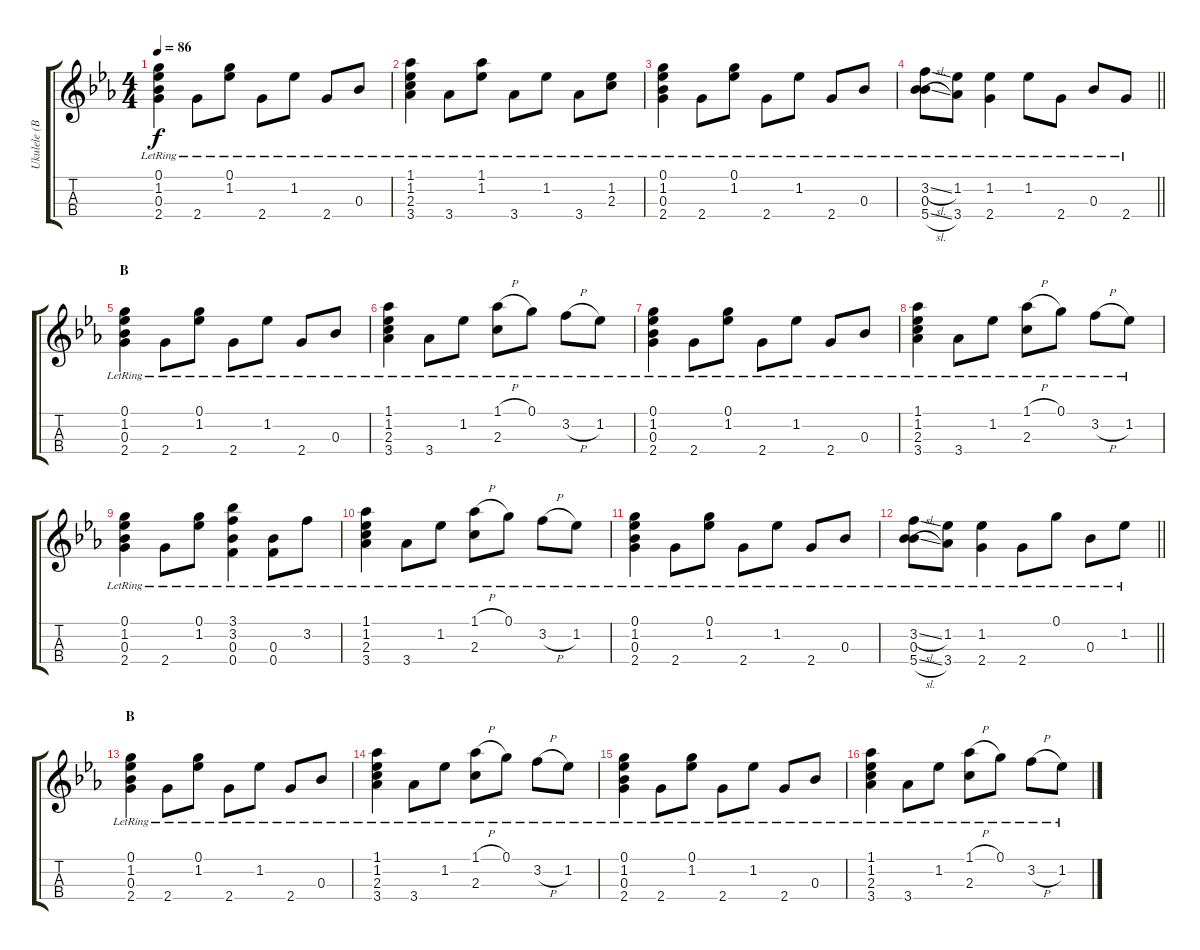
\track ("Ukulele (Bb tuning)" "Ukulele (B") {instrument acousticguitarnylon}
\staff {score tabs}
\tuning (G4 D4 Bb3 F3) {hide}
\ts (4 4)
\tempo 86
\clef g2
\ks eb
(0.1{lr} 1.2{lr} 0.3{lr} 2.4{lr}).4{dy f} 2.4{lr}.8 (0.1{lr} 1.2{lr}).8 2.4{lr}.8 1.2{lr}.8 2.4{lr}.8 0.3{lr}.8 |
(1.1{lr} 1.2{lr} 2.3{lr} 3.4{lr}).4 3.4{lr}.8 (1.1{lr} 1.2{lr}).8 3.4{lr}.8 1.2{lr}.8 3.4{lr}.8 (1.2{lr} 2.3{lr}).8 |
(0.1{lr} 1.2{lr} 0.3{lr} 2.4{lr}).4 2.4{lr}.8 (0.1{lr} 1.2{lr}).8 2.4{lr}.8 1.2{lr}.8 2.4{lr}.8 0.3{lr}.8 |
\barLineRight lightlight
(3.2{sl lr} 0.3{lr} 5.4{sl lr}).8 (1.2{lr} 3.4{lr}).8 (1.2{lr} 2.4{lr}).4 1.2{lr}.8 2.4{lr}.8 0.3{lr}.8 2.4{lr}.8 |
\section ("" "B")
(0.1{lr} 1.2{lr} 0.3{lr} 2.4{lr}).4 2.4{lr}.8 (0.1{lr} 1.2{lr}).8 2.4{lr}.8 1.2{lr}.8 2.4{lr}.8 0.3{lr}.8 |
(1.1{lr} 1.2{lr} 2.3{lr} 3.4{lr}).4 3.4{lr}.8 1.2{lr}.8 (1.1{h lr} 2.3{lr}).8 0.1{lr}.8 3.2{h lr}.8 1.2{lr}.8 |
(0.1{lr} 1.2{lr} 0.3{lr} 2.4{lr}).4 2.4{lr}.8 (0.1{lr} 1.2{lr}).8 2.4{lr}.8 1.2{lr}.8 2.4{lr}.8 0.3{lr}.8 |
(1.1{lr} 1.2{lr} 2.3{lr} 3.4{lr}).4 3.4{lr}.8 1.2{lr}.8 (1.1{h lr} 2.3{lr}).8 0.1{lr}.8 3.2{h lr}.8 1.2{lr}.8 |
(0.1{lr} 1.2{lr} 0.3{lr} 2.4{lr}).4 2.4{lr}.8 (0.1{lr} 1.2{lr}).8 (3.1{lr} 3.2{lr} 0.3{lr} 0.4{lr}).4 (0.3{lr} 0.4{lr}).8 3.2{lr}.8 |
(1.1{lr} 1.2{lr} 2.3{lr} 3.4{lr}).4 3.4{lr}.8 1.2{lr}.8 (1.1{h lr} 2.3{lr}).8 0.1{lr}.8 3.2{h lr}.8 1.2{lr}.8 |
(0.1{lr} 1.2{lr} 0.3{lr} 2.4{lr}).4 2.4{lr}.8 (0.1{lr} 1.2{lr}).8 2.4{lr}.8 1.2{lr}.8 2.4{lr}.8 0.3{lr}.8 |
\barLineRight lightlight
(3.2{sl lr} 0.3{lr} 5.4{sl lr}).8 (1.2{lr} 3.4{lr}).8 (1.2{lr} 2.4{lr}).4 2.4{lr}.8 0.1{lr}.8 0.3{lr}.8 1.2{lr}.8 |
\section ("" "B")
(0.1{lr} 1.2{lr} 0.3{lr} 2.4{lr}).4 2.4{lr}.8 (0.1{lr} 1.2{lr}).8 2.4{lr}.8 1.2{lr}.8 2.4{lr}.8 0.3{lr}.8 |
(1.1{lr} 1.2{lr} 2.3{lr} 3.4{lr}).4 3.4{lr}.8 1.2{lr}.8 (1.1{h lr} 2.3{lr}).8 0.1{lr}.8 3.2{h lr}.8 1.2{lr}.8 |
(0.1{lr} 1.2{lr} 0.3{lr} 2.4{lr}).4 2.4{lr}.8 (0.1{lr} 1.2{lr}).8 2.4{lr}.8 1.2{lr}.8 2.4{lr}.8 0.3{lr}.8 |
(1.1{lr} 1.2{lr} 2.3{lr} 3.4{lr}).4 3.4{lr}.8 1.2{lr}.8 (1.1{h lr} 2.3{lr}).8 0.1{lr}.8 3.2{h lr}.8 1.2{lr}.8
